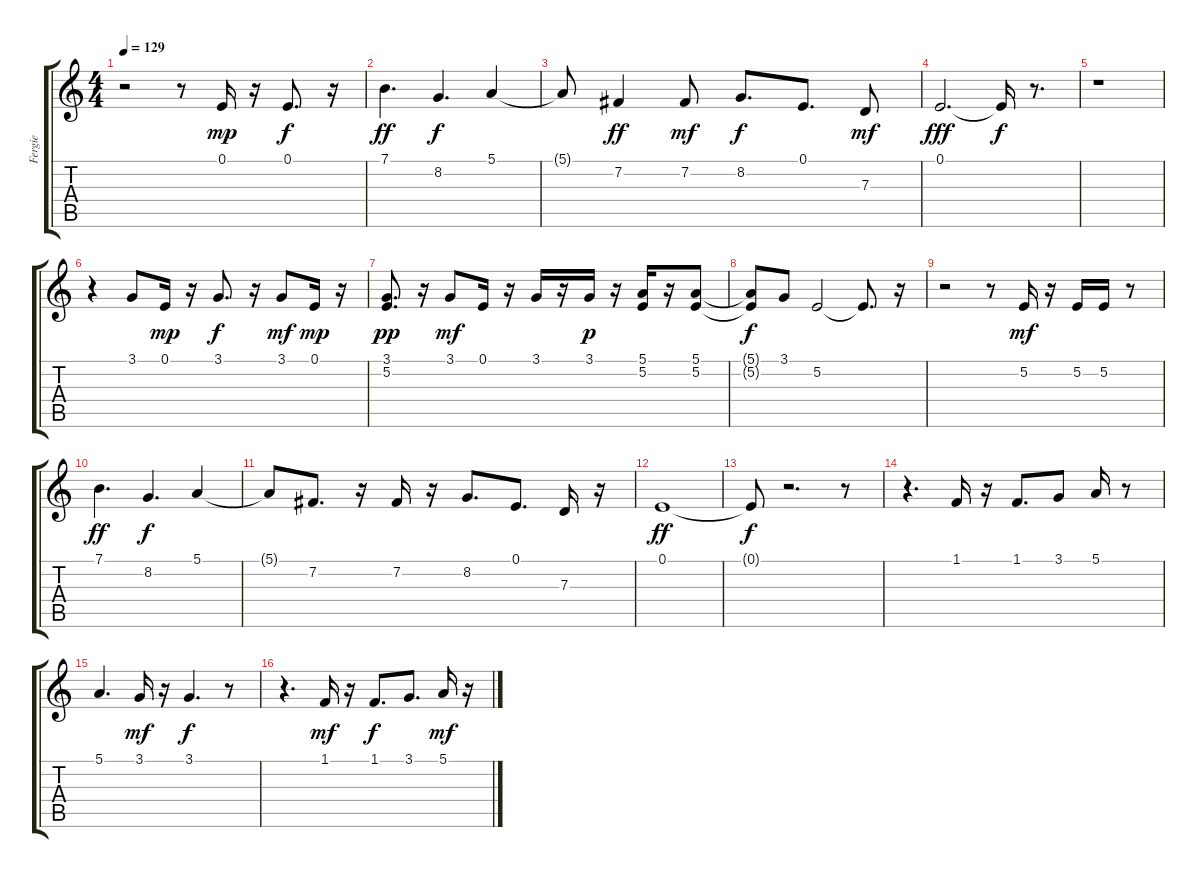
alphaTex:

\track ("Fergie" "Fergie") {instrument vibraphone}
\staff {score tabs}
\tuning (E4 B3 G3 D3 A2 E2) {hide}
\ts (4 4)
\tempo 129
\clef g2
\ks c
r.2{dy f} r.8 0.1.16{dy mp} r.16 0.1.8{d dy f} r.16 |
7.1.4{d dy ff} 8.2.4{d dy f} 5.1.4 |
5.1{t}.8 7.2.4{dy ff} 7.2.8{dy mf} 8.2.8{d dy f} 0.1.8{d} 7.3.8{dy mf} |
0.1.2{d dy fff} 0.1{t}.16{dy f} r.8{d} |
r.1 |
r.4 3.1.8 0.1.16{dy mp} r.16 3.1.8{d dy f} r.16 3.1.8{dy mf} 0.1.16{dy mp} r.16 |
(3.1 5.2).8{d dy pp} r.16 3.1.8{dy mf} 0.1.16 r.16 3.1.16 r.16 3.1.16{dy p} r.16 (5.1 5.2).16 r.16 (5.1 5.2).8 |
(5.1{t} 5.2{t}).8{dy f} 3.1.8 5.2.2 5.2{t}.8{d} r.16 |
r.2 r.8 5.2.16{dy mf} r.16 5.2.16 5.2.16 r.8 |
7.1.4{d dy ff} 8.2.4{d dy f} 5.1.4 |
5.1{t}.8 7.2.8{d} r.16 7.2.16 r.16 8.2.8{d} 0.1.8{d} 7.3.16 r.16 |
0.1.1{dy ff} |
0.1{t}.8{dy f} r.2{d} r.8 |
r.4{d} 1.1.16 r.16 1.1.8{d} 3.1.8 5.1.16 r.8 |
5.1.4{d} 3.1.16{dy mf} r.16 3.1.4{d dy f} r.8 |
r.4{d} 1.1.16{dy mf} r.16 1.1.8{d dy f} 3.1.8{d} 5.1.16{dy mf} r.16
